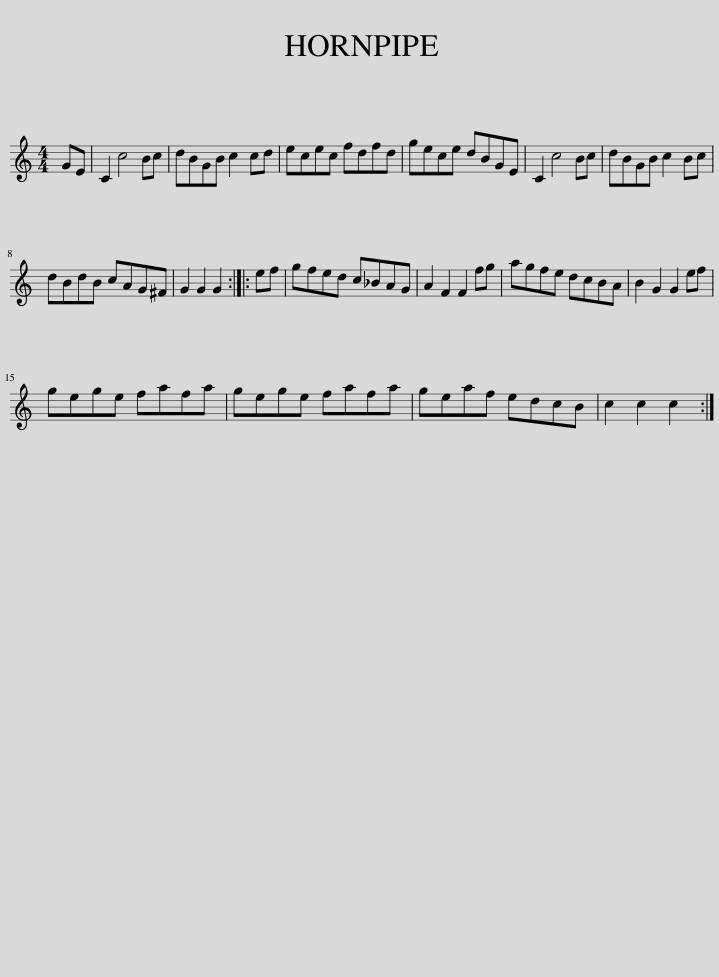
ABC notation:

X:1
L:1/8
M:4/4
I:linebreak $
K:C
V:1 treble
V:1
 GE | C2 c4 Bc | dBGB c2 cd | ecec fdfd | gece dBGE | %5
 C2 c4 Bc | dBGB c2 Bc |$ dBdB cAG^F | G2 G2 G2 :: ef | %10
 gfed c_BAG | A2 F2 F2 fg | agfe dcBA | B2 G2 G2 ef |$ gege fafa | %15
 gege fafa | geaf edcB | c2 c2 c2 :| %18
